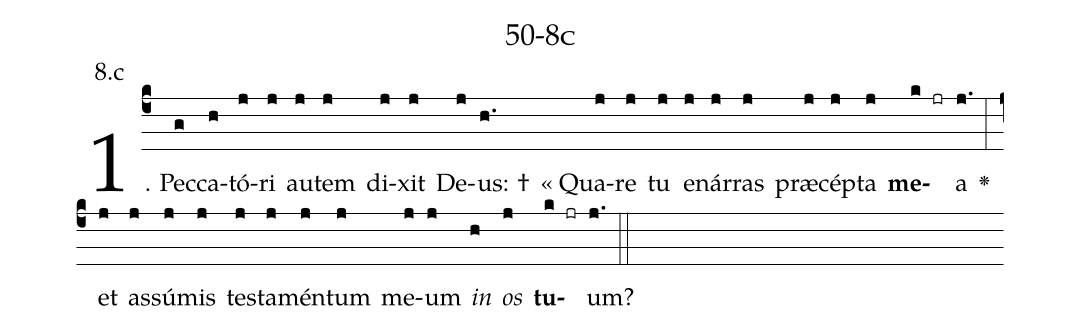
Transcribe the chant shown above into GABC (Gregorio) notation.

name: 50-8c;
annotation: 8.c;
%%
(c4)1. Pec(g)ca(h)tó(j)ri(j) au(j)tem(j) di(j)xit(j) De(j)us: †(h.) « Qua(j)re(j) tu(j) e(j)nár(j)ras(j) præ(j)cép(j)ta(j) <b>me</b>(k jr)a(j.) <v>\greheightstar</v> (:) et(j) as(j)sú(j)mis(j) tes(j)ta(j)mén(j)tum(j) me(j)um(j) <i>in</i>(h) <i>os</i>(j) <b>tu</b>(k jr)um?(j.) (::)
